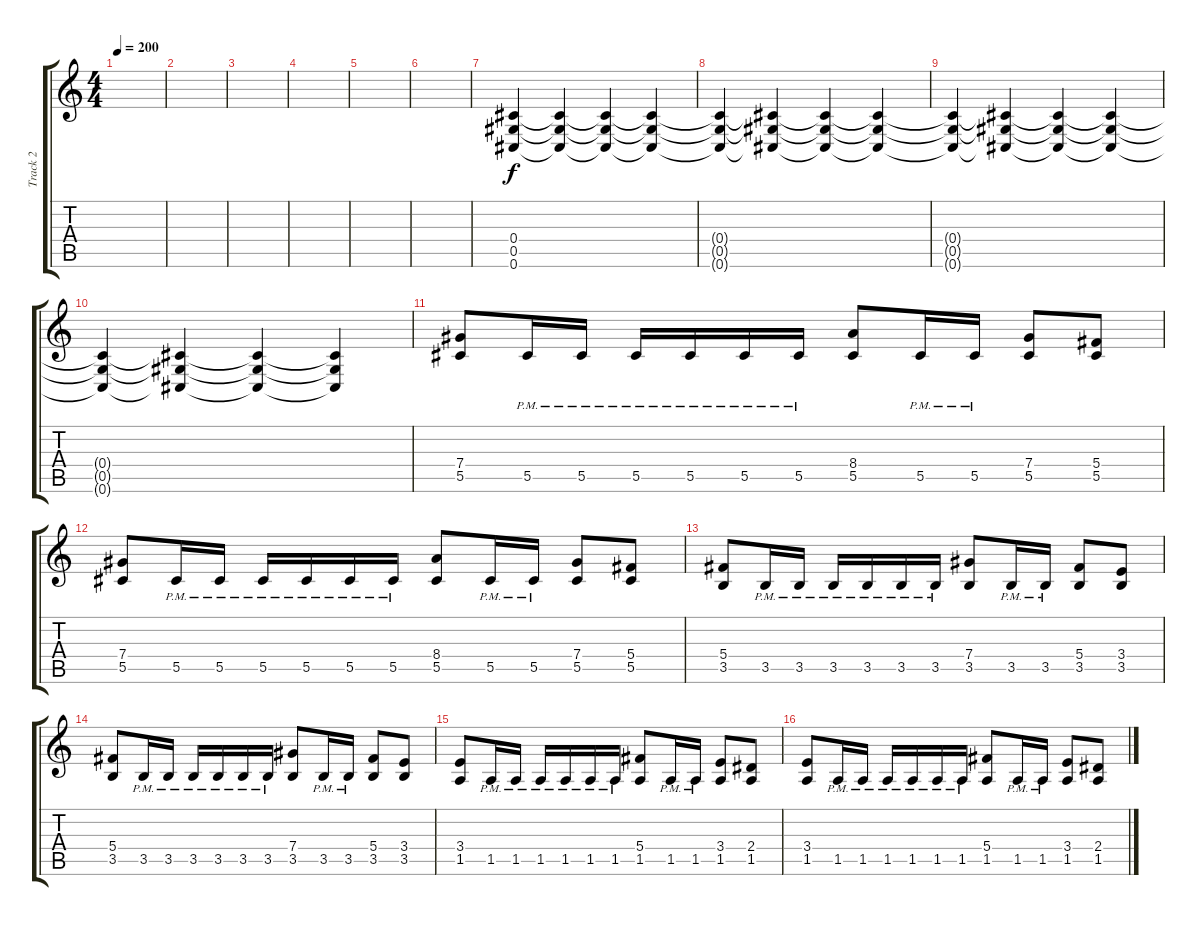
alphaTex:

\track ("Track 2" "Track 2") {instrument distortionguitar}
\staff {score tabs}
\tuning (Eb4 Bb3 Gb3 Db3 Ab2 Db2) {hide}
\ts (4 4)
\tempo 200
\clef g2
\ks c
|
|
|
|
|
|
(0.4 0.5 0.6).4 (0.4{t} 0.5{t} 0.6{t}).4 (0.4{t} 0.5{t} 0.6{t}).4 (0.4{t} 0.5{t} 0.6{t}).4 |
(0.4{t} 0.5{t} 0.6{t}).4 (0.4{t} 0.5{t} 0.6{t}).4 (0.4{t} 0.5{t} 0.6{t}).4 (0.4{t} 0.5{t} 0.6{t}).4 |
(0.4{t} 0.5{t} 0.6{t}).4 (0.4{t} 0.5{t} 0.6{t}).4 (0.4{t} 0.5{t} 0.6{t}).4 (0.4{t} 0.5{t} 0.6{t}).4 |
(0.4{t} 0.5{t} 0.6{t}).4 (0.4{t} 0.5{t} 0.6{t}).4 (0.4{t} 0.5{t} 0.6{t}).4 (0.4{t} 0.5{t} 0.6{t}).4 |
(7.4 5.5).8 5.5{pm}.16 5.5{pm}.16 5.5{pm}.16 5.5{pm}.16 5.5{pm}.16 5.5{pm}.16 (8.4 5.5).8 5.5{pm}.16 5.5{pm}.16 (7.4 5.5).8 (5.4 5.5).8 |
(7.4 5.5).8 5.5{pm}.16 5.5{pm}.16 5.5{pm}.16 5.5{pm}.16 5.5{pm}.16 5.5{pm}.16 (8.4 5.5).8 5.5{pm}.16 5.5{pm}.16 (7.4 5.5).8 (5.4 5.5).8 |
(5.4 3.5).8 3.5{pm}.16 3.5{pm}.16 3.5{pm}.16 3.5{pm}.16 3.5{pm}.16 3.5{pm}.16 (7.4 3.5).8 3.5{pm}.16 3.5{pm}.16 (5.4 3.5).8 (3.4 3.5).8 |
(5.4 3.5).8 3.5{pm}.16 3.5{pm}.16 3.5{pm}.16 3.5{pm}.16 3.5{pm}.16 3.5{pm}.16 (7.4 3.5).8 3.5{pm}.16 3.5{pm}.16 (5.4 3.5).8 (3.4 3.5).8 |
(3.4 1.5).8 1.5{pm}.16 1.5{pm}.16 1.5{pm}.16 1.5{pm}.16 1.5{pm}.16 1.5{pm}.16 (5.4 1.5).8 1.5{pm}.16 1.5{pm}.16 (3.4 1.5).8 (2.4 1.5).8 |
(3.4 1.5).8 1.5{pm}.16 1.5{pm}.16 1.5{pm}.16 1.5{pm}.16 1.5{pm}.16 1.5{pm}.16 (5.4 1.5).8 1.5{pm}.16 1.5{pm}.16 (3.4 1.5).8 (2.4 1.5).8
